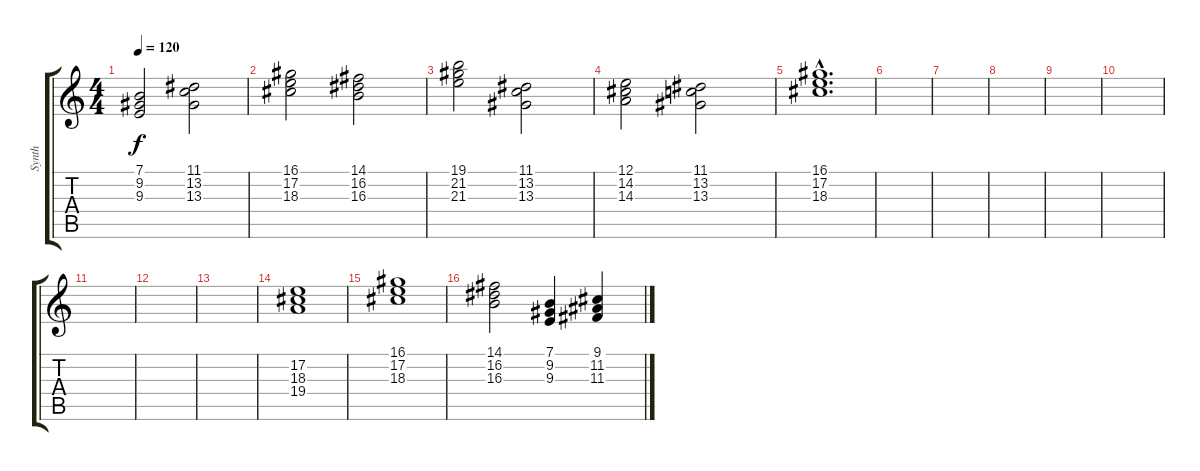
\track ("Synth" "Synth") {instrument stringensemble1}
\staff {score tabs}
\tuning (E4 B3 G3 D3 A2 E2) {hide}
\ts (4 4)
\tempo 120
\clef g2
\ks c
(7.1 9.2 9.3).2{dy f} (11.1 13.2 13.3).2 |
(16.1 17.2 18.3).2 (14.1 16.2 16.3).2 |
(19.1 21.2 21.3).2 (11.1 13.2 13.3).2 |
(12.1 14.2 14.3).2 (11.1 13.2 13.3).2 |
(16.1{hac} 17.2{hac} 18.3{hac}).1{d} |
|
|
|
|
|
|
|
|
(17.2 18.3 19.4).1 |
(16.1 17.2 18.3).1 |
(14.1 16.2 16.3).2 (7.1 9.2 9.3).4 (9.1 11.2 11.3).4
